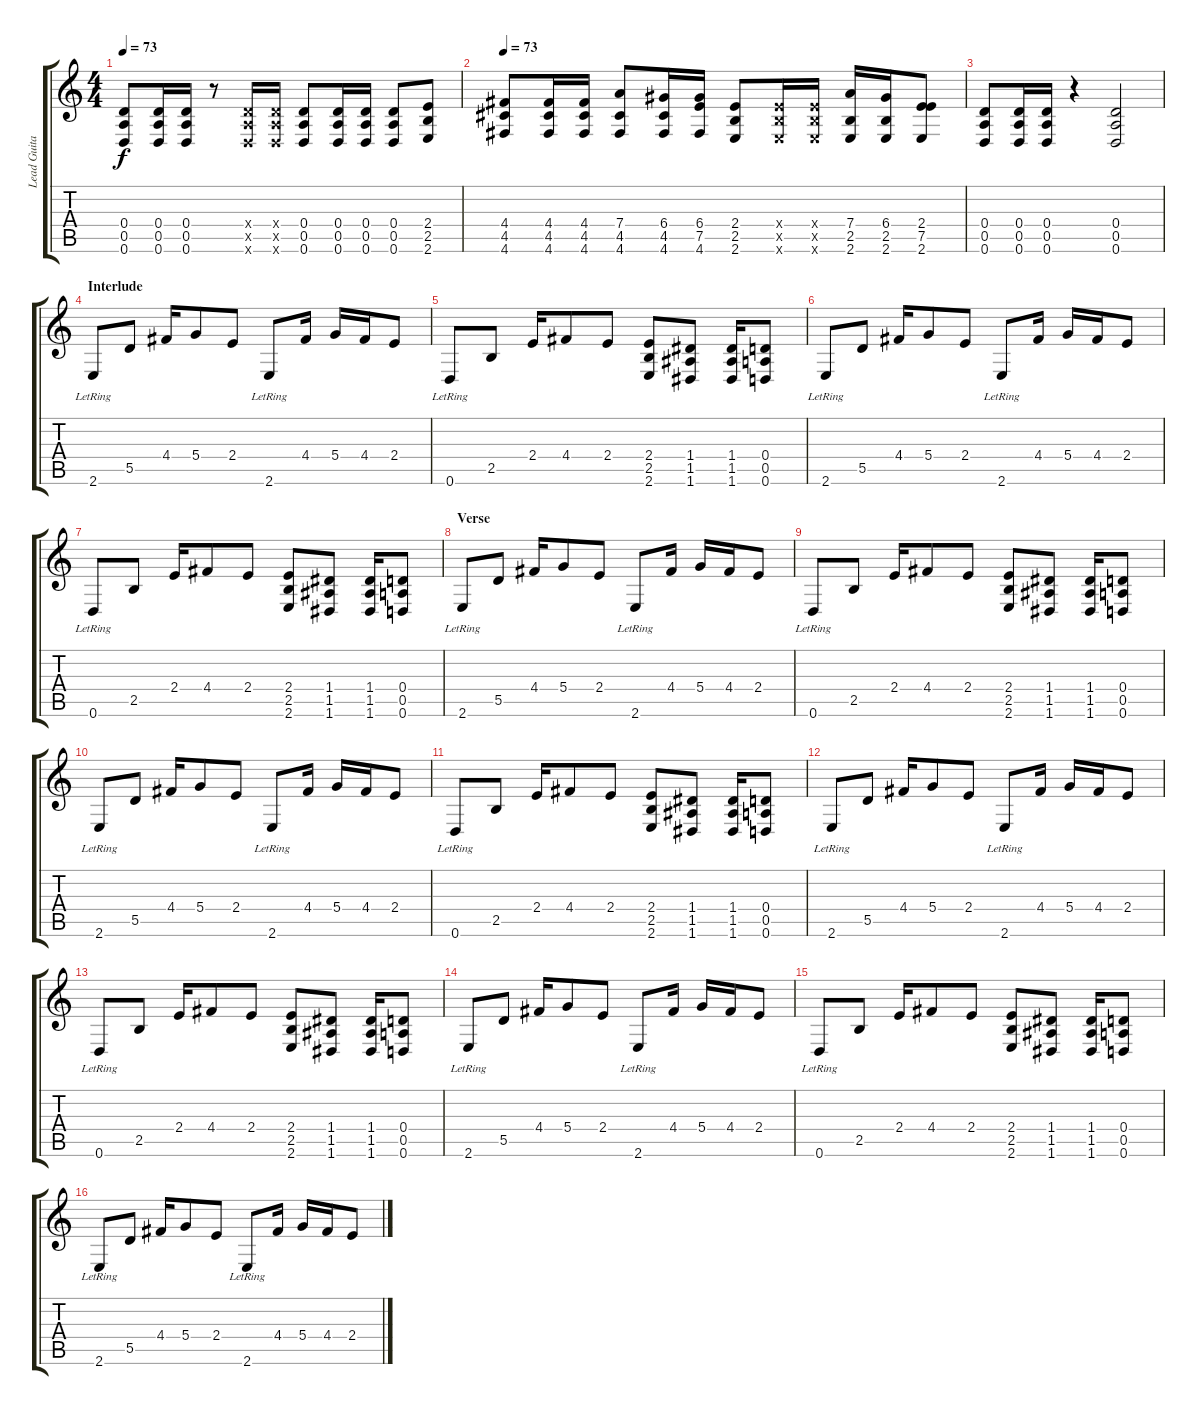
\track ("Lead Guitar" "Lead Guita") {instrument acousticguitarsteel}
\staff {score tabs}
\tuning (E4 B3 G3 D3 A2 D2) {hide}
\ts (4 4)
\tempo 73
\clef g2
\ks c
(0.4 0.5 0.6).8{dy f} (0.4 0.5 0.6).16 (0.4 0.5 0.6).16 r.8 (0.4{x} 0.5{x} 0.6{x}).16 (0.4{x} 0.5{x} 0.6{x}).16 (0.4 0.5 0.6).8 (0.4 0.5 0.6).16 (0.4 0.5 0.6).16 (0.4 0.5 0.6).8 (2.4 2.5 2.6).8 |
\tempo 73
(4.4 4.5 4.6).8 (4.4 4.5 4.6).16 (4.4 4.5 4.6).16 (7.4 4.5 4.6).8 (6.4 4.5 4.6).16 (6.4 7.5 4.6).16 (2.4 2.5 2.6).8 (2.4{x} 2.5{x} 2.6{x}).16 (2.4{x} 2.5{x} 2.6{x}).16 (7.4 2.5 2.6).16 (6.4 2.5 2.6).16 (2.4 7.5 2.6).8 |
(0.4 0.5 0.6).8 (0.4 0.5 0.6).16 (0.4 0.5 0.6).16 r.4 (0.4 0.5 0.6).2 |
\section ("" "Interlude")
2.6{lr}.8 5.5.8 4.4.16 5.4.8 2.4.8 2.6{lr}.8 4.4.16 5.4.16 4.4.16 2.4.8 |
0.6{lr}.8 2.5.8 2.4.16 4.4.8 2.4.8 (2.4 2.5 2.6).8 (1.4 1.5 1.6).8 (1.4 1.5 1.6).16 (0.4 0.5 0.6).8 |
2.6{lr}.8 5.5.8 4.4.16 5.4.8 2.4.8 2.6{lr}.8 4.4.16 5.4.16 4.4.16 2.4.8 |
0.6{lr}.8 2.5.8 2.4.16 4.4.8 2.4.8 (2.4 2.5 2.6).8 (1.4 1.5 1.6).8 (1.4 1.5 1.6).16 (0.4 0.5 0.6).8 |
\section ("" "Verse")
2.6{lr}.8 5.5.8 4.4.16 5.4.8 2.4.8 2.6{lr}.8 4.4.16 5.4.16 4.4.16 2.4.8 |
0.6{lr}.8 2.5.8 2.4.16 4.4.8 2.4.8 (2.4 2.5 2.6).8 (1.4 1.5 1.6).8 (1.4 1.5 1.6).16 (0.4 0.5 0.6).8 |
2.6{lr}.8 5.5.8 4.4.16 5.4.8 2.4.8 2.6{lr}.8 4.4.16 5.4.16 4.4.16 2.4.8 |
0.6{lr}.8 2.5.8 2.4.16 4.4.8 2.4.8 (2.4 2.5 2.6).8 (1.4 1.5 1.6).8 (1.4 1.5 1.6).16 (0.4 0.5 0.6).8 |
2.6{lr}.8 5.5.8 4.4.16 5.4.8 2.4.8 2.6{lr}.8 4.4.16 5.4.16 4.4.16 2.4.8 |
0.6{lr}.8 2.5.8 2.4.16 4.4.8 2.4.8 (2.4 2.5 2.6).8 (1.4 1.5 1.6).8 (1.4 1.5 1.6).16 (0.4 0.5 0.6).8 |
2.6{lr}.8 5.5.8 4.4.16 5.4.8 2.4.8 2.6{lr}.8 4.4.16 5.4.16 4.4.16 2.4.8 |
0.6{lr}.8 2.5.8 2.4.16 4.4.8 2.4.8 (2.4 2.5 2.6).8 (1.4 1.5 1.6).8 (1.4 1.5 1.6).16 (0.4 0.5 0.6).8 |
2.6{lr}.8 5.5.8 4.4.16 5.4.8 2.4.8 2.6{lr}.8 4.4.16 5.4.16 4.4.16 2.4.8
